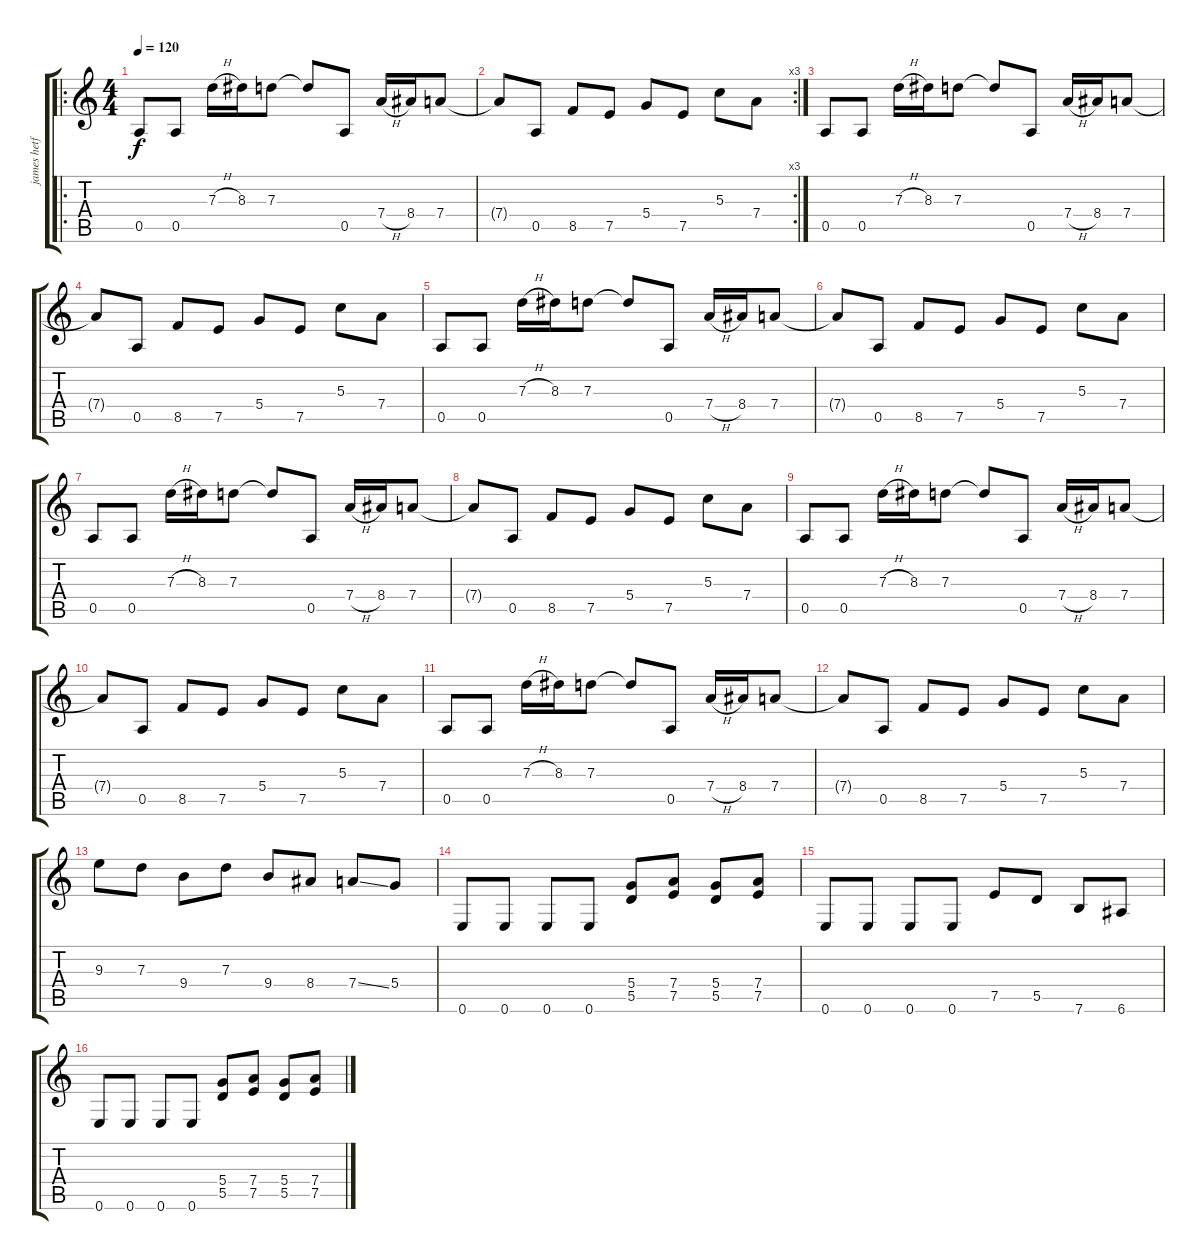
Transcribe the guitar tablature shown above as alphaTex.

\track ("james hetfield" "james hetf") {instrument overdrivenguitar}
\staff {score tabs}
\tuning (E4 B3 G3 D3 A2 E2) {hide}
\ro
\ts (4 4)
\tempo 120
\tempo 140
\tempo 120
\clef g2
\ks c
0.5.8{dy f instrument overdrivenguitar} 0.5.8 7.3{h}.16 8.3.16 7.3.8 7.3{t}.8 0.5.8 7.4{h}.16 8.4.16 7.4.8 |
\rc 3
7.4{t}.8 0.5.8 8.5.8 7.5.8 5.4.8 7.5.8 5.3.8 7.4.8 |
0.5.8 0.5.8 7.3{h}.16 8.3.16 7.3.8 7.3{t}.8 0.5.8 7.4{h}.16 8.4.16 7.4.8 |
7.4{t}.8 0.5.8 8.5.8 7.5.8 5.4.8 7.5.8 5.3.8 7.4.8 |
0.5.8 0.5.8 7.3{h}.16 8.3.16 7.3.8 7.3{t}.8 0.5.8 7.4{h}.16 8.4.16 7.4.8 |
7.4{t}.8 0.5.8 8.5.8 7.5.8 5.4.8 7.5.8 5.3.8 7.4.8 |
0.5.8 0.5.8 7.3{h}.16 8.3.16 7.3.8 7.3{t}.8 0.5.8 7.4{h}.16 8.4.16 7.4.8 |
7.4{t}.8 0.5.8 8.5.8 7.5.8 5.4.8 7.5.8 5.3.8 7.4.8 |
0.5.8 0.5.8 7.3{h}.16 8.3.16 7.3.8 7.3{t}.8 0.5.8 7.4{h}.16 8.4.16 7.4.8 |
7.4{t}.8 0.5.8 8.5.8 7.5.8 5.4.8 7.5.8 5.3.8 7.4.8 |
0.5.8 0.5.8 7.3{h}.16 8.3.16 7.3.8 7.3{t}.8 0.5.8 7.4{h}.16 8.4.16 7.4.8 |
7.4{t}.8 0.5.8 8.5.8 7.5.8 5.4.8 7.5.8 5.3.8 7.4.8 |
9.3.8 7.3.8 9.4.8 7.3.8 9.4.8 8.4.8 7.4{ss}.8 5.4.8 |
0.6.8 0.6.8 0.6.8 0.6.8 (5.4 5.5).8 (7.4 7.5).8 (5.4 5.5).8 (7.4 7.5).8 |
0.6.8 0.6.8 0.6.8 0.6.8 7.5.8 5.5.8 7.6.8 6.6.8 |
0.6.8 0.6.8 0.6.8 0.6.8 (5.4 5.5).8 (7.4 7.5).8 (5.4 5.5).8 (7.4 7.5).8
